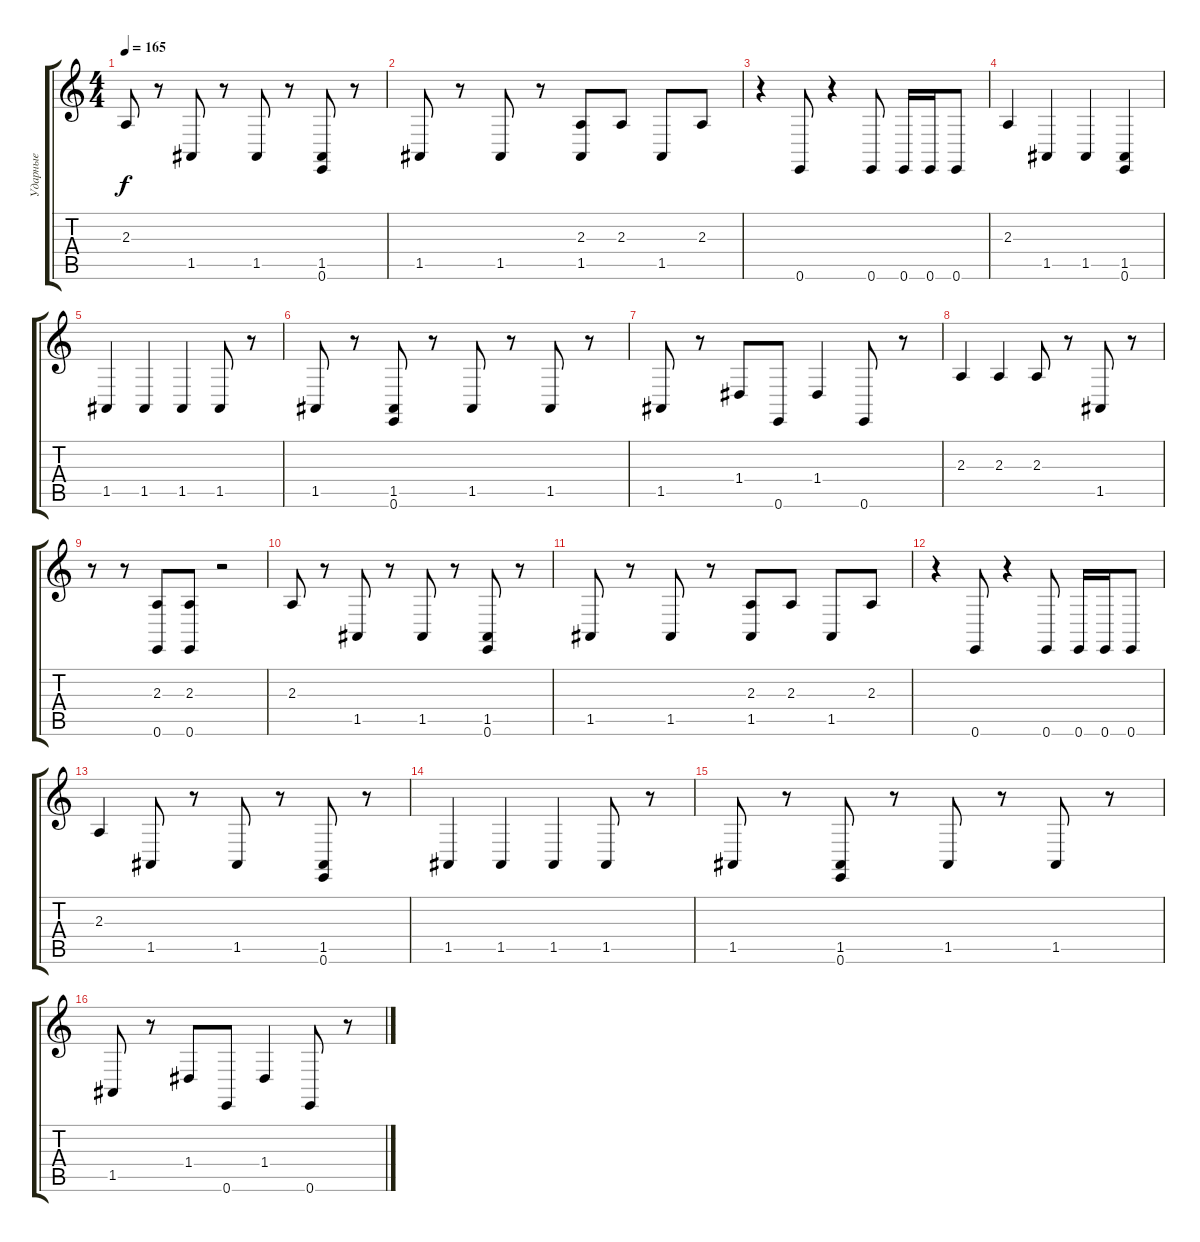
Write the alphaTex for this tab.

\track ("Ударные" "Ударные") {instrument acousticgrandpiano}
\staff {score tabs}
\tuning (E4 B3 G3 D3 A2 E2) {hide}
\ts (4 4)
\tempo 165
\clef g2
\ks c
2.3.8{dy f} r.8 1.5.8 r.8 1.5.8 r.8 (1.5 0.6).8 r.8 |
1.5.8 r.8 1.5.8 r.8 (2.3 1.5).8 2.3.8 1.5.8 2.3.8 |
r.4 0.6.8 r.4 0.6.8 0.6.16 0.6.16 0.6.8 |
2.3.4 1.5.4 1.5.4 (1.5 0.6).4 |
1.5.4 1.5.4 1.5.4 1.5.8 r.8 |
1.5.8 r.8 (1.5 0.6).8 r.8 1.5.8 r.8 1.5.8 r.8 |
1.5.8 r.8 1.4.8 0.6.8 1.4.4 0.6.8 r.8 |
2.3.4 2.3.4 2.3.8 r.8 1.5.8 r.8 |
r.8 r.8 (2.3 0.6).8 (2.3 0.6).8 r.2 |
2.3.8 r.8 1.5.8 r.8 1.5.8 r.8 (1.5 0.6).8 r.8 |
1.5.8 r.8 1.5.8 r.8 (2.3 1.5).8 2.3.8 1.5.8 2.3.8 |
r.4 0.6.8 r.4 0.6.8 0.6.16 0.6.16 0.6.8 |
2.3.4 1.5.8 r.8 1.5.8 r.8 (1.5 0.6).8 r.8 |
1.5.4 1.5.4 1.5.4 1.5.8 r.8 |
1.5.8 r.8 (1.5 0.6).8 r.8 1.5.8 r.8 1.5.8 r.8 |
1.5.8 r.8 1.4.8 0.6.8 1.4.4 0.6.8 r.8
